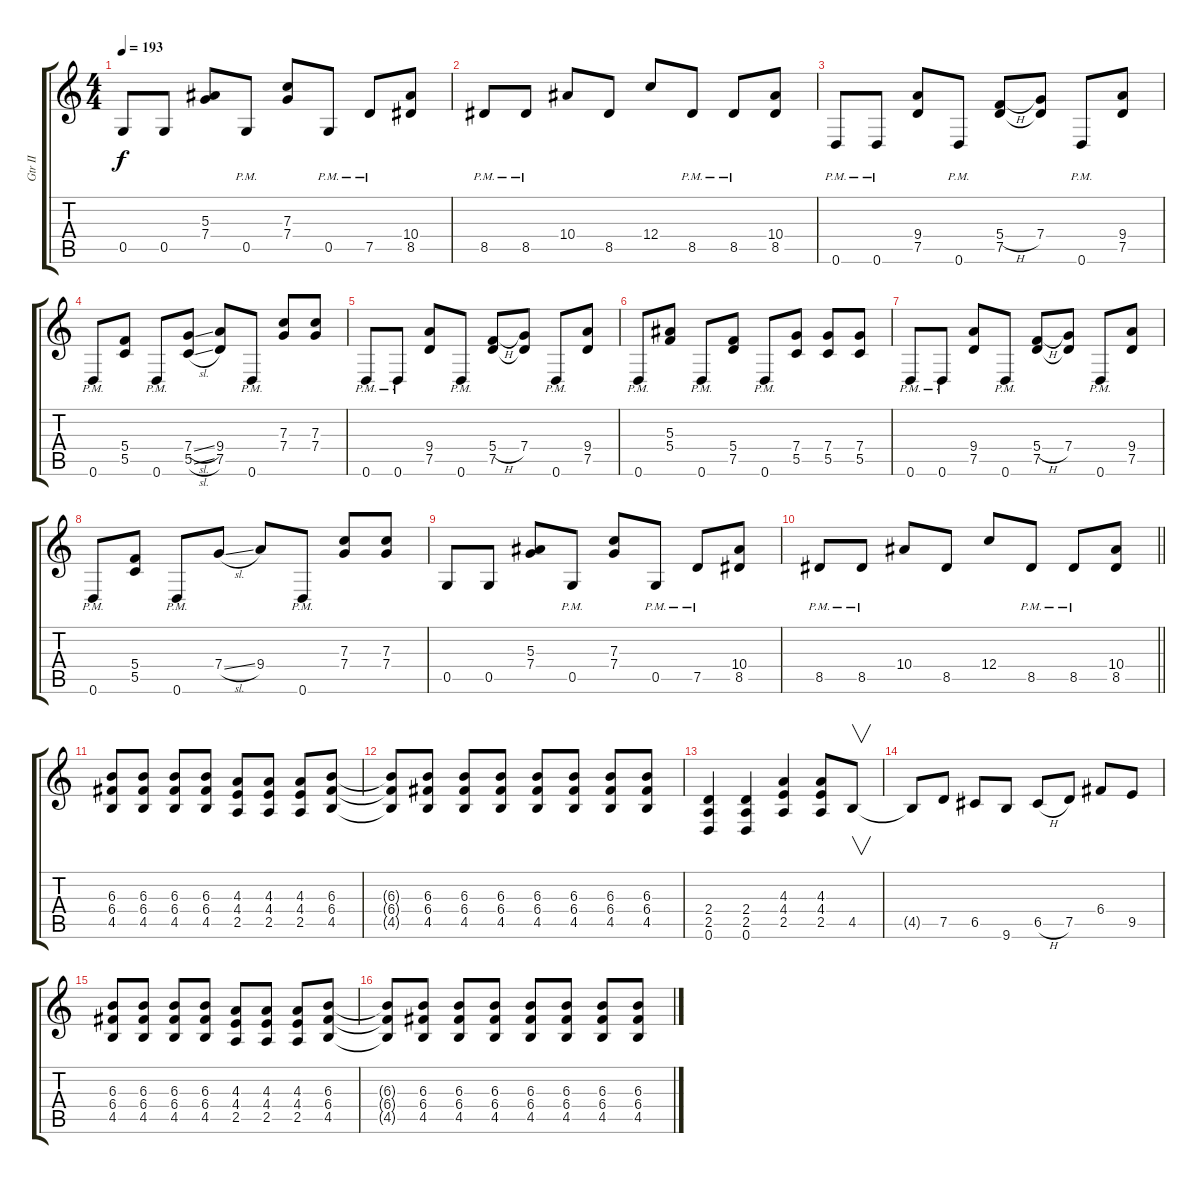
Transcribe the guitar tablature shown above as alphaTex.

\track ("Gtr II" "Gtr II") {instrument distortionguitar}
\staff {score tabs}
\tuning (D4 A3 F3 C3 G2 D2) {hide}
\ts (4 4)
\tempo 193
\clef g2
\ks c
0.5.8{dy f} 0.5.8 (5.3 7.4).8 0.5{pm}.8 (7.3 7.4).8 0.5{pm}.8 7.5{pm}.8 (10.4 8.5).8 |
8.5{pm}.8 8.5{pm}.8 10.4.8 8.5.8 12.4.8 8.5{pm}.8 8.5{pm}.8 (10.4 8.5).8 |
0.6{pm}.8 0.6{pm}.8 (9.4 7.5).8 0.6{pm}.8 (5.4{h} 7.5).8 (7.4 7.5{t}).8 0.6{pm}.8 (9.4 7.5).8 |
0.6{pm}.8 (5.4 5.5).8 0.6{pm}.8 (7.4{sl} 5.5{sl}).8 (9.4 7.5).8 0.6{pm}.8 (7.3 7.4).8 (7.3 7.4).8 |
0.6{pm}.8 0.6{pm}.8 (9.4 7.5).8 0.6{pm}.8 (5.4{h} 7.5).8 (7.4 7.5{t}).8 0.6{pm}.8 (9.4 7.5).8 |
0.6{pm}.8 (5.3 5.4).8 0.6{pm}.8 (5.4 7.5).8 0.6{pm}.8 (7.4 5.5).8 (7.4 5.5).8 (7.4 5.5).8 |
0.6{pm}.8 0.6{pm}.8 (9.4 7.5).8 0.6{pm}.8 (5.4{h} 7.5).8 (7.4 7.5{t}).8 0.6{pm}.8 (9.4 7.5).8 |
0.6{pm}.8 (5.4 5.5).8 0.6{pm}.8 7.4{sl}.8 9.4.8 0.6{pm}.8 (7.3 7.4).8 (7.3 7.4).8 |
0.5.8 0.5.8 (5.3 7.4).8 0.5{pm}.8 (7.3 7.4).8 0.5{pm}.8 7.5{pm}.8 (10.4 8.5).8 |
\barLineRight lightlight
8.5{pm}.8 8.5{pm}.8 10.4.8 8.5.8 12.4.8 8.5{pm}.8 8.5{pm}.8 (10.4 8.5).8 |
(6.3 6.4 4.5).8 (6.3 6.4 4.5).8 (6.3 6.4 4.5).8 (6.3 6.4 4.5).8 (4.3 4.4 2.5).8 (4.3 4.4 2.5).8 (4.3 4.4 2.5).8 (6.3 6.4 4.5).8 |
(6.3{t} 6.4{t} 4.5{t}).8 (6.3 6.4 4.5).8 (6.3 6.4 4.5).8 (6.3 6.4 4.5).8 (6.3 6.4 4.5).8 (6.3 6.4 4.5).8 (6.3 6.4 4.5).8 (6.3 6.4 4.5).8 |
(2.4 2.5 0.6).4 (2.4 2.5 0.6).4 (4.3 4.4 2.5).4 (4.3 4.4 2.5).8 4.5.8{v} |
4.5{t}.8 7.5.8 6.5.8 9.6.8 6.5{h}.8 7.5.8 6.4.8 9.5.8 |
(6.3 6.4 4.5).8 (6.3 6.4 4.5).8 (6.3 6.4 4.5).8 (6.3 6.4 4.5).8 (4.3 4.4 2.5).8 (4.3 4.4 2.5).8 (4.3 4.4 2.5).8 (6.3 6.4 4.5).8 |
(6.3{t} 6.4{t} 4.5{t}).8 (6.3 6.4 4.5).8 (6.3 6.4 4.5).8 (6.3 6.4 4.5).8 (6.3 6.4 4.5).8 (6.3 6.4 4.5).8 (6.3 6.4 4.5).8 (6.3 6.4 4.5).8
